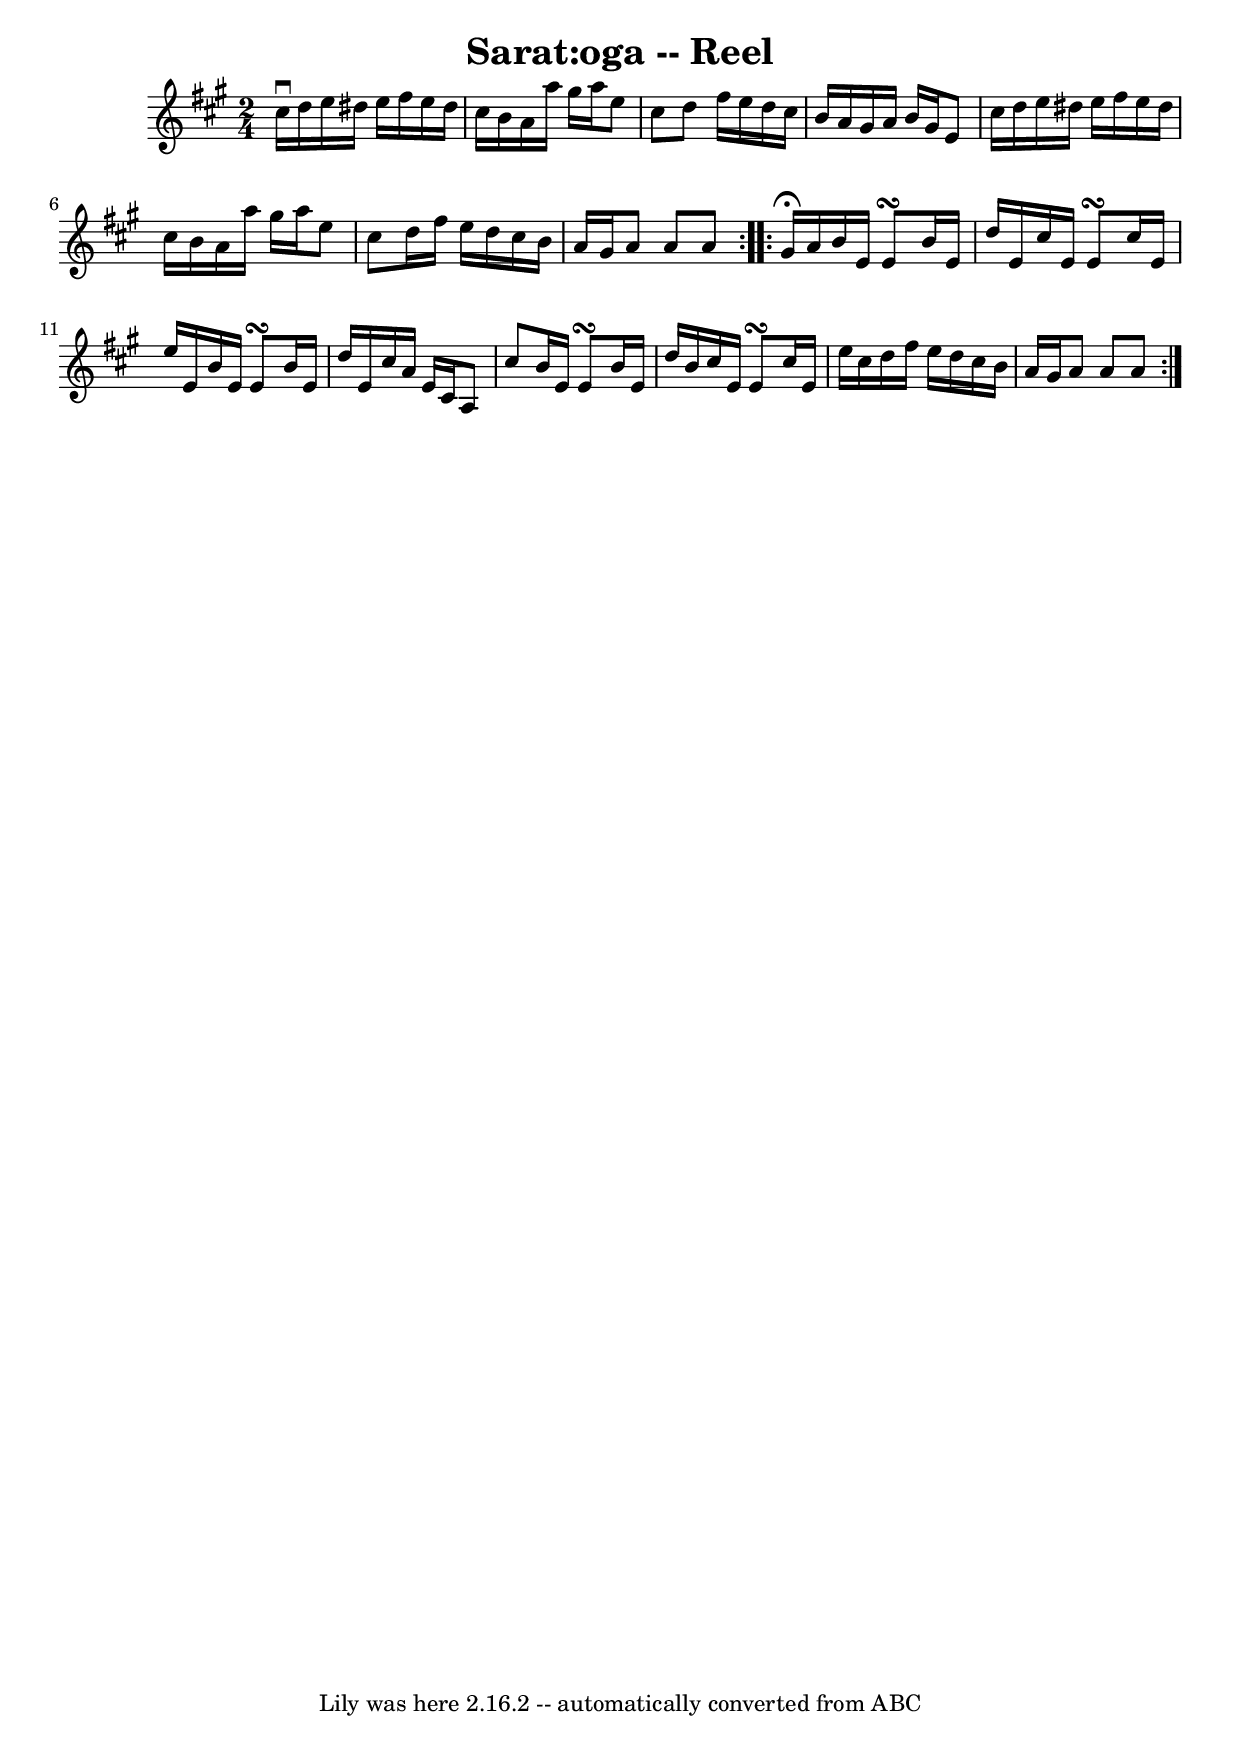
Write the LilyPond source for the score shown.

\version "2.16.2"
\include "Mammoth.ily"
\header {
	%% book = "Ryan's Mammoth Collection"
	crossRefNumber = "1"
	footnotes = ""
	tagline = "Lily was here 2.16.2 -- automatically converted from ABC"
	title = "Sarat:oga -- Reel"
}
voicedefault =  {


\repeat volta 2 {
\time 2/4 
\key a \major cis''16^\downbow d''16  |
 e''16    
dis''16 e''16 fis''16 e''16 dis''16 cis''16 b'16  |
   
a'16 a''16 gis''16 a''16 e''8 cis''8  |
 d''8 fis''16 
 e''16 d''16 cis''16 b'16 a'16  |
 gis'16 a'16 b'16 
 gis'16 e'8 cis''16 d''16  |
 e''16 dis''16 e''16    
fis''16 e''16 dis''16 cis''16 b'16  |
 a'16 a''16    
gis''16 a''16 e''8 cis''8  |
 d''16 fis''16 e''16    
d''16 cis''16 b'16 a'16 gis'16  |
 a'8 a'8 a'8    
} \repeat volta 2 { gis'16^\fermata a'16  |
 b'16 e'16 e'8 
\turn b'16 e'16 d''16 e'16  |
 cis''16 e'16 e'8\turn   
 cis''16 e'16 e''16 e'16  |
 b'16 e'16 e'8\turn b'16  
 e'16 d''16 e'16  |
 cis''16 a'16 e'16 cis'16 a8    
cis''8  |
 b'16 e'16 e'8\turn b'16 e'16 d''16 b'16  
|
 cis''16 e'16 e'8\turn cis''16 e'16 e''16 cis''16  
|
 d''16 fis''16 e''16 d''16 cis''16 b'16 a'16    
gis'16  |
 a'8 a'8 a'8  }   
}

\score{
    <<

	\context Staff="default"
	{
	    \voicedefault 
	}

    >>
	\layout {
	}
	\midi {}
}
